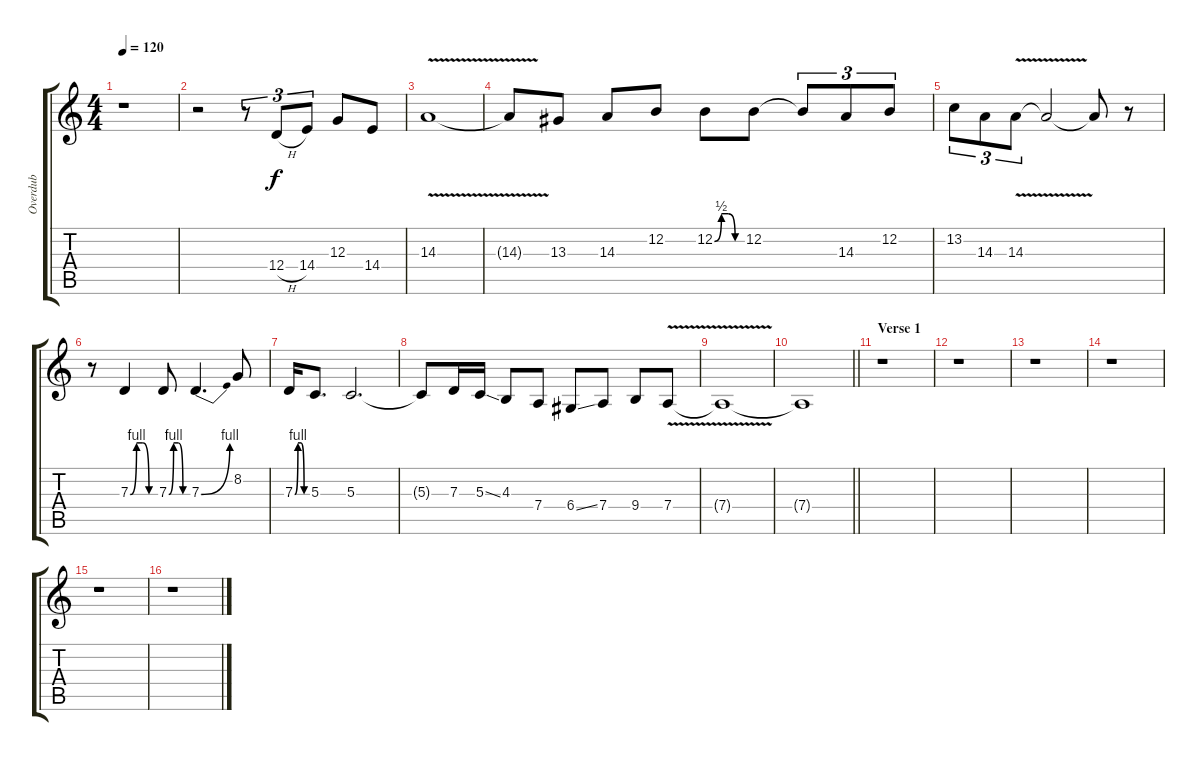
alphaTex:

\track ("Overdub" "Overdub") {instrument lead8bassandlead}
\staff {score tabs}
\tuning (E4 B3 G3 D3 A2 E2) {hide}
\ts (4 4)
\tempo 120
\clef g2
\ks c
r.1{dy f instrument lead8bassandlead} |
r.2 r.8{tu (3 2)} 12.4{h}.8{tu (3 2)} 14.4.8{tu (3 2)} 12.3.8 14.4.8 |
14.3{v}.1 |
14.3{t}.8 13.3.8 14.3.8 12.2.8 12.2{be (custom 0 0 15 2 30 2 45 0 60 0)}.8 12.2.8 12.2{t}.8{tu (3 2)} 14.3.8{tu (3 2)} 12.2.8{tu (3 2)} |
13.2.8{tu (3 2)} 14.3.8{tu (3 2)} 14.3{v}.8{tu (3 2)} 14.3{t}.2 14.3{t}.8 r.8 |
r.8 7.3{be (custom 0 0 15 4 30 4 45 0 60 0)}.4 7.3{be (custom 0 0 15 4 30 4 45 0 60 0)}.8 7.3{be (bend 0 0 60 4)}.4{d} 8.2.8 |
7.3{be (custom 0 0 15 4 30 4 45 0 60 0)}.16 5.3.8{d} 5.3.2{d} |
5.3{t}.8 7.3.16 5.3{ss}.16 4.3.8 7.4.8 6.4{ss}.8 7.4.8 9.4.8 7.4{v}.8 |
7.4{t}.1 |
\barLineRight lightlight
7.4{t}.1 |
\section ("" "Verse 1")
r.1 |
r.1 |
r.1 |
r.1 |
r.1 |
r.1
